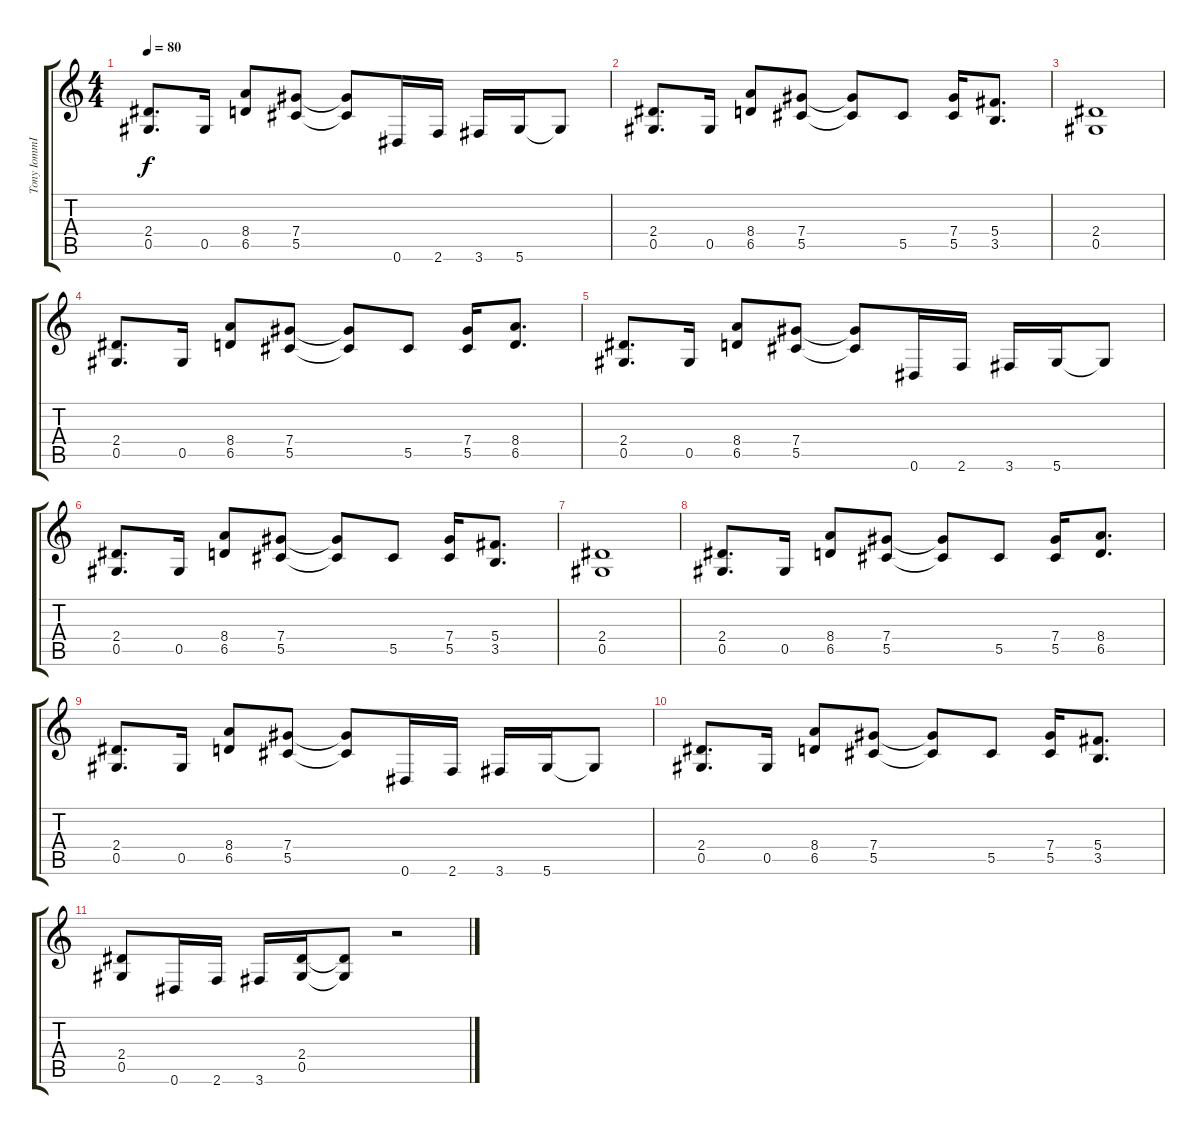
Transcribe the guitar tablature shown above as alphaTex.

\track ("Tony IommI Electric" "Tony IommI") {instrument distortionguitar}
\staff {score tabs}
\tuning (Eb4 Bb3 Gb3 Db3 Ab2 Eb2) {hide}
\ts (4 4)
\tempo 80
\clef g2
\ks c
(2.4 0.5).8{d dy f} 0.5.16 (8.4 6.5).8 (7.4 5.5).8 (7.4{t} 5.5{t}).8 0.6.16 2.6.16 3.6.16 5.6.16 5.6{t}.8 |
(2.4 0.5).8{d} 0.5.16 (8.4 6.5).8 (7.4 5.5).8 (7.4{t} 5.5{t}).8 5.5.8 (7.4 5.5).16 (5.4 3.5).8{d} |
(2.4 0.5).1 |
(2.4 0.5).8{d} 0.5.16 (8.4 6.5).8 (7.4 5.5).8 (7.4{t} 5.5{t}).8 5.5.8 (7.4 5.5).16 (8.4 6.5).8{d} |
(2.4 0.5).8{d} 0.5.16 (8.4 6.5).8 (7.4 5.5).8 (7.4{t} 5.5{t}).8 0.6.16 2.6.16 3.6.16 5.6.16 5.6{t}.8 |
(2.4 0.5).8{d} 0.5.16 (8.4 6.5).8 (7.4 5.5).8 (7.4{t} 5.5{t}).8 5.5.8 (7.4 5.5).16 (5.4 3.5).8{d} |
(2.4 0.5).1 |
(2.4 0.5).8{d} 0.5.16 (8.4 6.5).8 (7.4 5.5).8 (7.4{t} 5.5{t}).8 5.5.8 (7.4 5.5).16 (8.4 6.5).8{d} |
(2.4 0.5).8{d} 0.5.16 (8.4 6.5).8 (7.4 5.5).8 (7.4{t} 5.5{t}).8 0.6.16 2.6.16 3.6.16 5.6.16 5.6{t}.8 |
(2.4 0.5).8{d} 0.5.16 (8.4 6.5).8 (7.4 5.5).8 (7.4{t} 5.5{t}).8 5.5.8 (7.4 5.5).16 (5.4 3.5).8{d} |
(2.4 0.5).8 0.6.16 2.6.16 3.6.16 (2.4 0.5).16 (2.4{t} 0.5{t}).8 r.2
